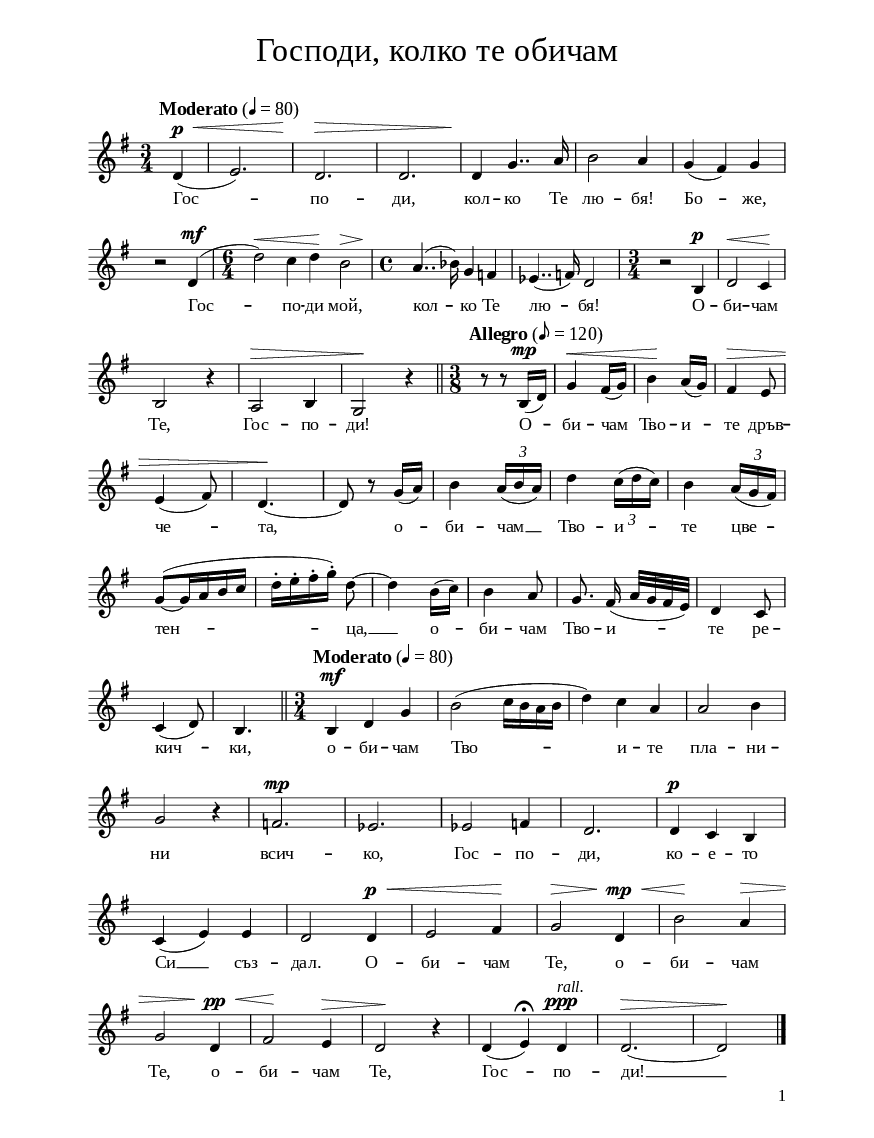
\version "2.24.2"

% include paper part and global functions
\include "include/globals.ily"

\bookpart {
  \label #'ref210
  \tocItem \markup "Господи, колко те обичам"
  \paper {
    print-all-headers = ##t
    print-page-number = ##t
    print-first-page-number = ##t

    % put page numbers on the bottom
    oddHeaderMarkup = \markup ""
    evenHeaderMarkup = \markup ""
    oddFooterMarkup = \markup
    \fill-line {
      ""
      \if \should-print-page-number \fromproperty #'page:page-number-string
    }
    evenFooterMarkup = \markup
    \fill-line {
      \if \should-print-page-number \fromproperty #'page:page-number-string
      ""
    }

    left-margin = 1.5\cm
    right-margin = 1.5\cm
    top-margin = 1.6\cm
    bottom-margin = 1.2\cm
    ragged-bottom = ##t % do not spread the staves to fill the whole vertical space

    % change distance between staves
    system-system-spacing =
    #'((basic-distance . 11)
       (minimum-distance . 6)
       (padding . 1)
       (stretchability . 12))
  }
  \score {
    \include "include/score-layout.ily"

    \new Voice \absolute {
      \clef treble
      \key g \major
      \time 3/4
      \tempoFunc "Moderato" 4 "80"
      \autoBeamOff
      \partial 4
      d'4^\p^\< ( | % 2
      e'2. ) | % 3
      d'2. ^\! ^\> | % 4
      d'2. | % 5
      d'4 ^\! g'4.. a'16 | % 6
      b'2 a'4 | % 7
      g'4 ( fis'4 ) g'4 | \break  % 8
      r2 d'4 ( ^\mf | % 9
      \time 6/4  | % 9
      d''2 ) ^\<  c''4  d''4 ^\!  b'2
      ^\> |
      \time 4/4  |
      a'4.. ( ^\!  bes'16 ) g'4 f'4 | % 11
      es'4.. ( f'16 ) d'2 | % 12
      \time 3/4  | % 12
      r2 b4 ^\p | % 13
      d'2 ^\< c'4 ^\! \break | % 14
      b2 r4 | % 15
      \once \override Hairpin.to-barline = ##f
      a2 ^\> b4 | % 16
      g2 ^\! r4 \bar "||"
      \time 3/8 \tempoFunc "Allegro" 8 "120" | % 17
      r8 r8 b16 ( [ ^\mp d'16 ) ] | % 18
      \once \override Hairpin.to-barline = ##f
      g'4 ^\< fis'16 ( [ g'16 ) ] | % 19
      b'4 ^\! a'16 ( [ g'16 ) ] |
      \once \override Hairpin.to-barline = ##f
      fis'4 ^\> e'8 \break | % 21
      e'4 ( fis'8 ) | % 22
      d'4. ~ ^\! | % 23
      d'8 r8 g'16 ( [ a'16 ) ] | % 24
      b'4 \once \omit TupletBracket
      \times 2/3  {
        a'16 ( [ b'16 a'16 ) ]
      }
      | % 25
      d''4 \once \omit TupletBracket
      \times 2/3  {
        c''16 ( [  d''16  c''16 ) ]
      }
      | % 26
      b'4 \once \omit TupletBracket
      \times 2/3  {
        a'16 ( [ g'16 fis'16 ) ]
      }
      \break | % 27
      g'8 ( ~ [ g'16 a'16 b'16 c''16
      ] | % 28
      d''16 -. [  e''16 -.  fis''16 -.
      g''16 -. ) ] d''8 ~  | % 29
      d''4  b'16 ( [  c''16 ) ] |
      b'4 a'8 | % 31
      g'8.  fis'16 ( a'32 [ g'32
      fis'32 e'32 ) ] | % 32
      d'4 c'8 \break | % 33
      c'4 ( d'8 ) | % 34
      b4. \bar "||"
      \time 3/4  | % 35
      \tempoFunc "Moderato" 4 "80"
      b4 ^\mf
      d'4 g'4 | % 36
      b'2 (  c''16 [  b'16  a'16
      b'16 ] | % 37
      d''4 )  c''4 a'4 | % 38
      a'2  b'4 \break | % 39

      g'2 r4 |
      f'2. ^\mp | % 41
      es'2. | % 42
      es'2 f'4 | % 43
      d'2. | % 44
      d'4 ^\p c'4 b4 \break | % 45
      c'4 ( e'4 ) e'4 | % 46
      d'2 d'4 ^\p ^\< | % 47
      e'2 fis'4 ^\! | % 48
      \override Hairpin.to-barline = ##f
      g'2 ^\> d'4 ^\mp ^\!

      ^\<  | % 49
      b'2 ^\! a'4 ^\> \break |
      g'2 d'4 ^\! ^\pp  ^\< | % 51
      fis'2  ^\! e'4 ^\> | % 52
      d'2 ^\! r4 | % 53
      d'4 ( e'4 ) ^\fermata d'4
      ^\markup{
        \italic
        {rall.}
      }
      ^\ppp | % 54
      d'2. ~ ^\> | % 55
      d'2 ^\! \bar "|."
    }

    \addlyrics {
      Гос -- по --
      ди, кол -- ко Те лю -- бя! Бо -- же, Гос -- по
      -- ди мой, кол -- ко Те лю -- бя! О -- би -- чам
      Те, Гос -- по -- ди! О -- би -- чам Тво -- и --
      те дръв -- че -- та, о -- би -- чам __ Тво -- и --
      те цве -- тен -- ца, __ о -- би
      -- чам Тво -- и -- те ре -- кич -- ки, о -- би --
      чам Тво -- и -- те  пла -- ни -- ни всич -- ко,
      Гос -- по -- ди, ко -- е -- то Си __ съз -- дал. О
      -- би -- чам Те, о -- би -- чам Те, о -- би --
      чам Те, Гос -- по -- ди! __}

      \header {
        title = \titleFunc "Господи, колко те обичам" "Gospodi, kolko te običam"
      }

      \midi{}

    } % score

  } % bookpart

  % Più mosso
  %
